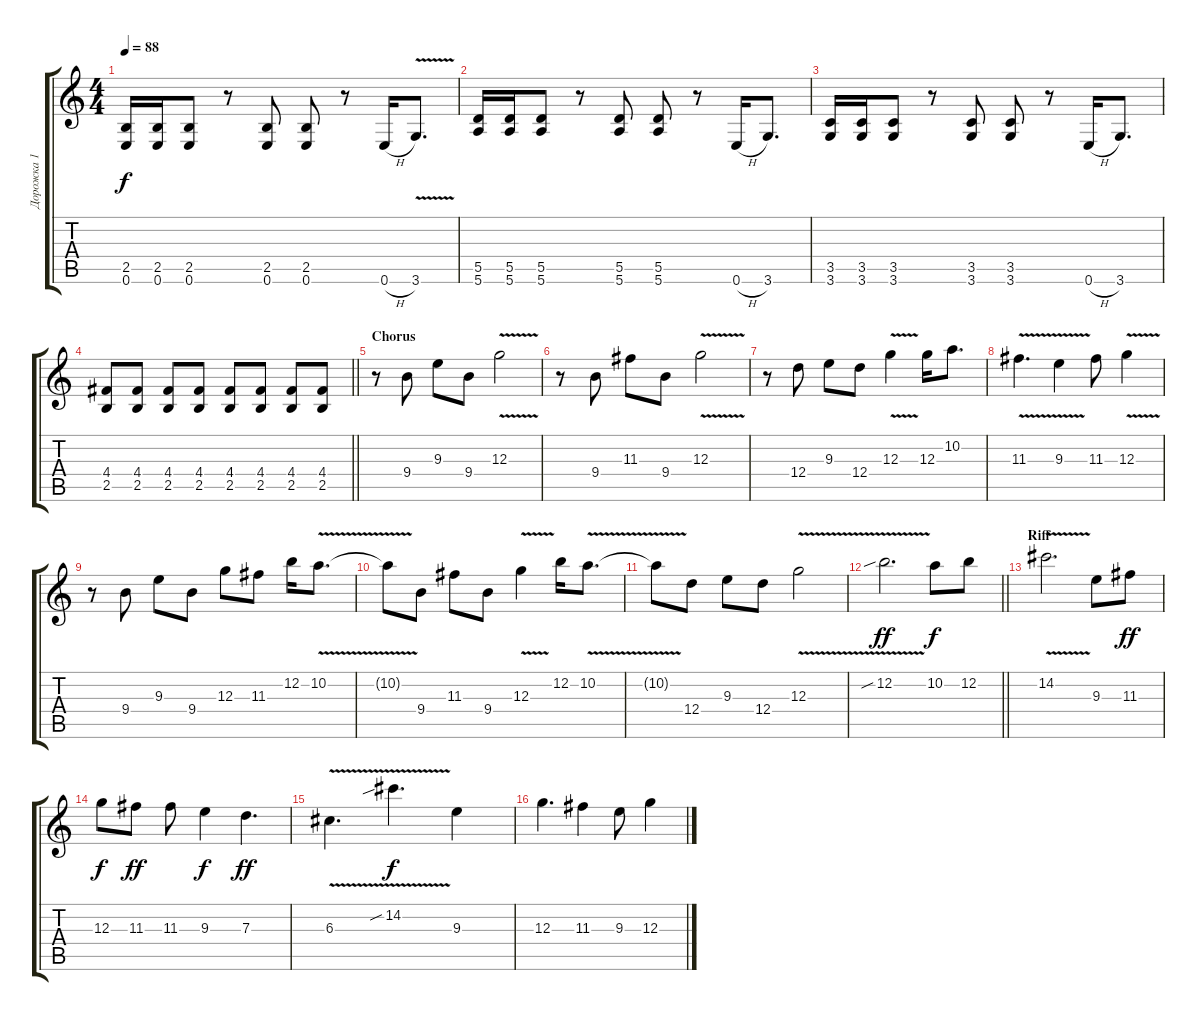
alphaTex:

\track ("Дорожка 1" "Дорожка 1") {instrument distortionguitar}
\staff {score tabs}
\tuning (E4 B3 G3 D3 A2 E2) {hide}
\ts (4 4)
\tempo 88
\clef g2
\ks c
(2.5 0.6).16{dy f} (2.5 0.6).16 (2.5 0.6).8 r.8 (2.5 0.6).8 (2.5 0.6).8 r.8 0.6{h}.16 3.6{v}.8{d} |
(5.5 5.6).16 (5.5 5.6).16 (5.5 5.6).8 r.8 (5.5 5.6).8 (5.5 5.6).8 r.8 0.6{h}.16 3.6.8{d} |
(3.5 3.6).16 (3.5 3.6).16 (3.5 3.6).8 r.8 (3.5 3.6).8 (3.5 3.6).8 r.8 0.6{h}.16 3.6.8{d} |
\barLineRight lightlight
(4.4 2.5).8 (4.4 2.5).8 (4.4 2.5).8 (4.4 2.5).8 (4.4 2.5).8 (4.4 2.5).8 (4.4 2.5).8 (4.4 2.5).8 |
\section ("" "Chorus")
r.8 9.4.8 9.3.8 9.4.8 12.3{v}.2 |
r.8 9.4.8 11.3.8 9.4.8 12.3{v}.2 |
r.8 12.4.8 9.3.8 12.4.8 12.3{v}.4 12.3.16 10.2.8{d} |
11.3{v}.4{d} 9.3{v}.4 11.3.8 12.3{v}.4 |
r.8 9.4.8 9.3.8 9.4.8 12.3.8 11.3.8 12.2.16 10.2{v}.8{d} |
10.2{t}.8 9.4.8 11.3.8 9.4.8 12.3{v}.4 12.2.16 10.2{v}.8{d} |
10.2{t}.8 12.4.8 9.3.8 12.4.8 12.3{v}.2 |
\barLineRight lightlight
12.2{v sib}.2{d dy ff} 10.2.8{dy f} 12.2.8 |
\section ("" "Riff")
14.2{v}.2{d} 9.3.8 11.3.8{dy ff} |
12.3.8{dy f} 11.3.8{dy ff} 11.3.8 9.3.4{dy f} 7.3.4{d dy ff} |
6.3{v}.4{d} 14.2{v sib}.4{d dy f} 9.3.4 |
12.3.4{d} 11.3.4 9.3.8 12.3.4
